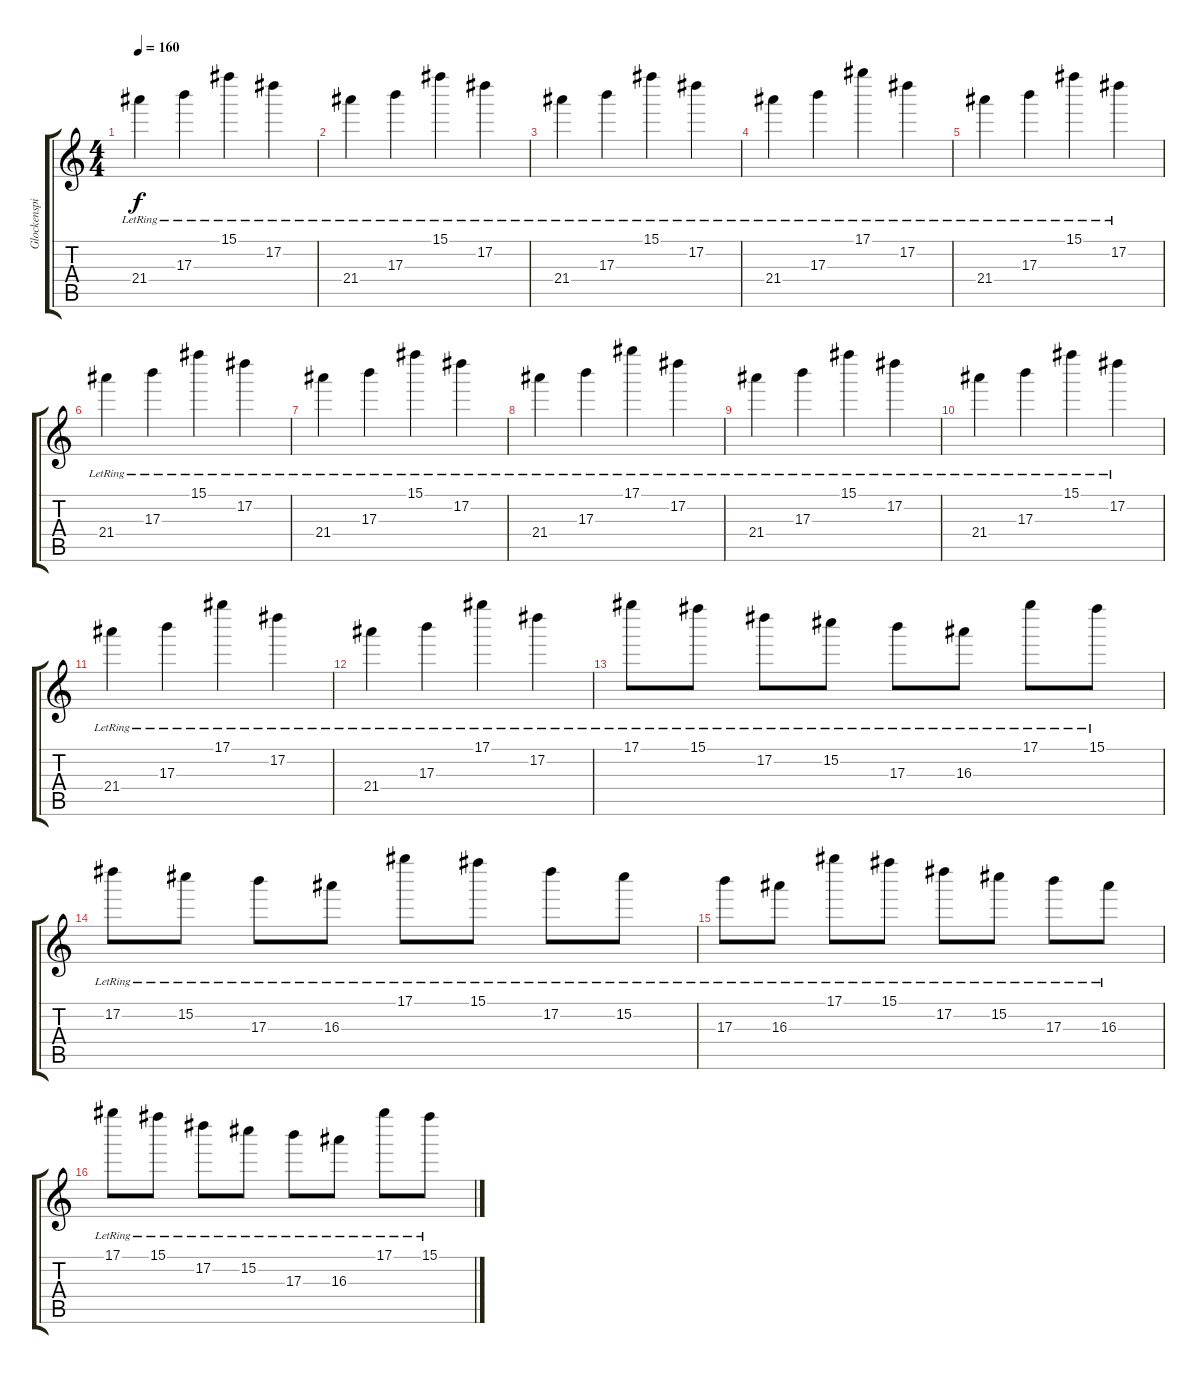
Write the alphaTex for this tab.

\track ("Glockenspiel #1" "Glockenspi") {instrument glockenspiel}
\staff {score tabs}
\tuning (Eb6 Bb5 Gb5 Db5 Ab4 Db4) {hide}
\ts (4 4)
\section ("" "")
\tempo 160
\clef g2
\ks c
21.4{lr}.4{dy f} 17.3{lr}.4 15.1{lr}.4 17.2{lr}.4 |
21.4{lr}.4 17.3{lr}.4 15.1{lr}.4 17.2{lr}.4 |
21.4{lr}.4 17.3{lr}.4 15.1{lr}.4 17.2{lr}.4 |
21.4{lr}.4 17.3{lr}.4 17.1{lr}.4 17.2{lr}.4 |
21.4{lr}.4 17.3{lr}.4 15.1{lr}.4 17.2{lr}.4 |
21.4{lr}.4 17.3{lr}.4 15.1{lr}.4 17.2{lr}.4 |
21.4{lr}.4 17.3{lr}.4 15.1{lr}.4 17.2{lr}.4 |
21.4{lr}.4 17.3{lr}.4 17.1{lr}.4 17.2{lr}.4 |
21.4{lr}.4 17.3{lr}.4 15.1{lr}.4 17.2{lr}.4 |
21.4{lr}.4 17.3{lr}.4 15.1{lr}.4 17.2{lr}.4 |
21.4{lr}.4 17.3{lr}.4 17.1{lr}.4 17.2{lr}.4 |
21.4{lr}.4 17.3{lr}.4 17.1{lr}.4 17.2{lr}.4 |
17.1{lr}.8 15.1{lr}.8 17.2{lr}.8 15.2{lr}.8 17.3{lr}.8 16.3{lr}.8 17.1{lr}.8 15.1{lr}.8 |
17.2{lr}.8 15.2{lr}.8 17.3{lr}.8 16.3{lr}.8 17.1{lr}.8 15.1{lr}.8 17.2{lr}.8 15.2{lr}.8 |
17.3{lr}.8 16.3{lr}.8 17.1{lr}.8 15.1{lr}.8 17.2{lr}.8 15.2{lr}.8 17.3{lr}.8 16.3{lr}.8 |
17.1{lr}.8 15.1{lr}.8 17.2{lr}.8 15.2{lr}.8 17.3{lr}.8 16.3{lr}.8 17.1{lr}.8 15.1{lr}.8
